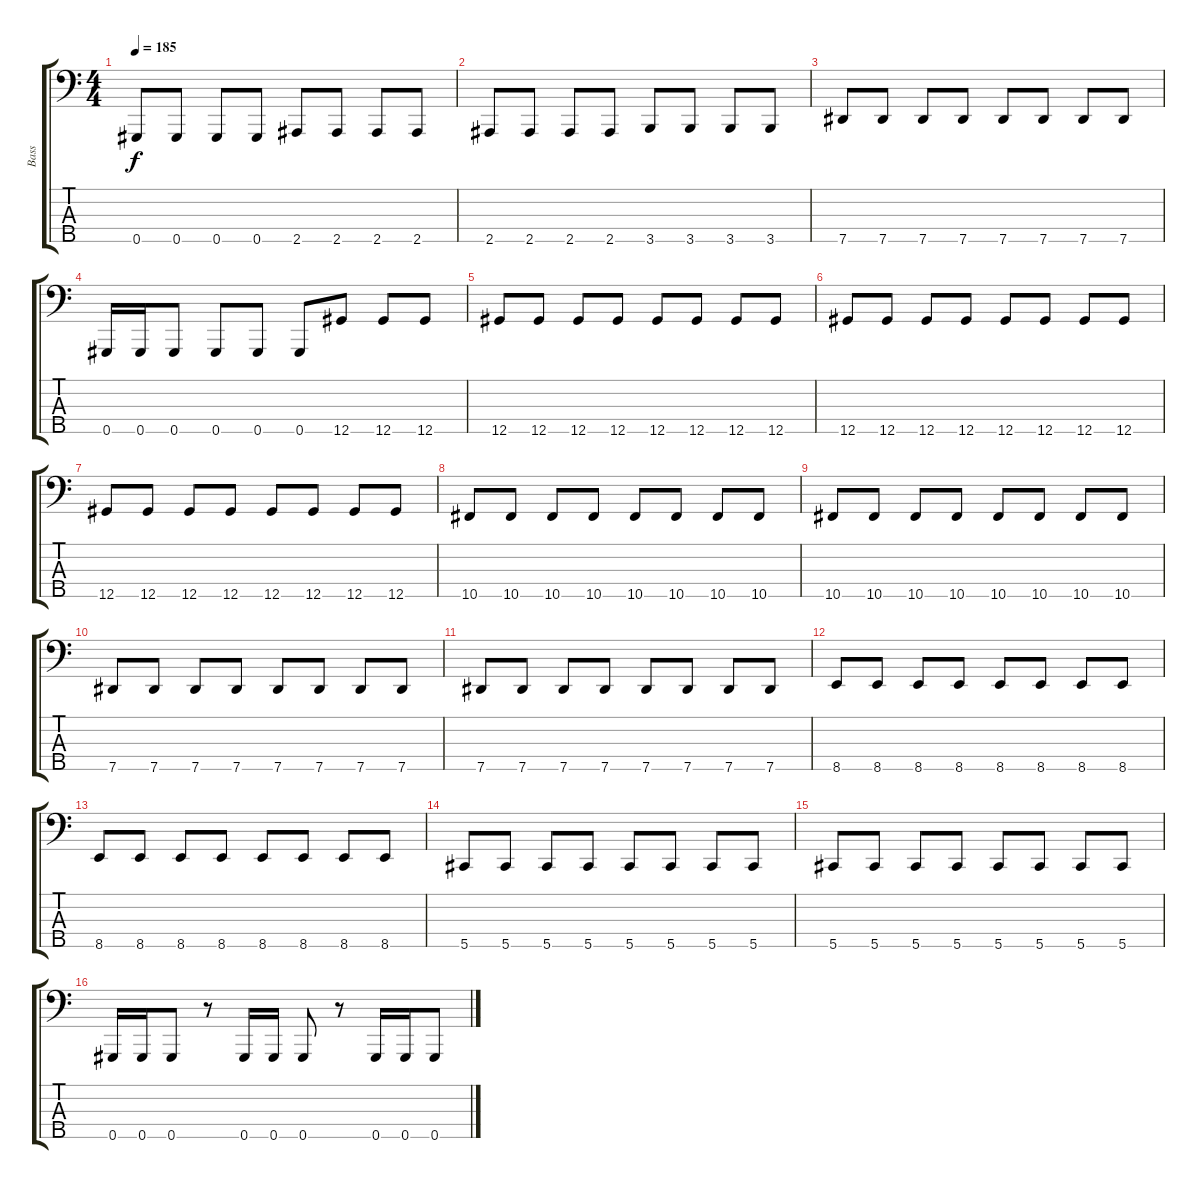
\track ("Bass" "Bass") {instrument electricbasspick}
\staff {score tabs}
\tuning (F2 Db2 Ab1 Eb1 Ab0) {hide}
\ts (4 4)
\tempo 185
\clef f4
\ks c
0.5.8{dy f} 0.5.8 0.5.8 0.5.8 2.5.8 2.5.8 2.5.8 2.5.8 |
2.5.8 2.5.8 2.5.8 2.5.8 3.5.8 3.5.8 3.5.8 3.5.8 |
7.5.8 7.5.8 7.5.8 7.5.8 7.5.8 7.5.8 7.5.8 7.5.8 |
0.5.16 0.5.16 0.5.8 0.5.8 0.5.8 0.5.8 12.5.8 12.5.8 12.5.8 |
12.5.8 12.5.8 12.5.8 12.5.8 12.5.8 12.5.8 12.5.8 12.5.8 |
12.5.8 12.5.8 12.5.8 12.5.8 12.5.8 12.5.8 12.5.8 12.5.8 |
12.5.8 12.5.8 12.5.8 12.5.8 12.5.8 12.5.8 12.5.8 12.5.8 |
10.5.8 10.5.8 10.5.8 10.5.8 10.5.8 10.5.8 10.5.8 10.5.8 |
10.5.8 10.5.8 10.5.8 10.5.8 10.5.8 10.5.8 10.5.8 10.5.8 |
7.5.8 7.5.8 7.5.8 7.5.8 7.5.8 7.5.8 7.5.8 7.5.8 |
7.5.8 7.5.8 7.5.8 7.5.8 7.5.8 7.5.8 7.5.8 7.5.8 |
8.5.8 8.5.8 8.5.8 8.5.8 8.5.8 8.5.8 8.5.8 8.5.8 |
8.5.8 8.5.8 8.5.8 8.5.8 8.5.8 8.5.8 8.5.8 8.5.8 |
5.5.8 5.5.8 5.5.8 5.5.8 5.5.8 5.5.8 5.5.8 5.5.8 |
5.5.8 5.5.8 5.5.8 5.5.8 5.5.8 5.5.8 5.5.8 5.5.8 |
0.5.16 0.5.16 0.5.8 r.8 0.5.16 0.5.16 0.5.8 r.8 0.5.16 0.5.16 0.5.8
